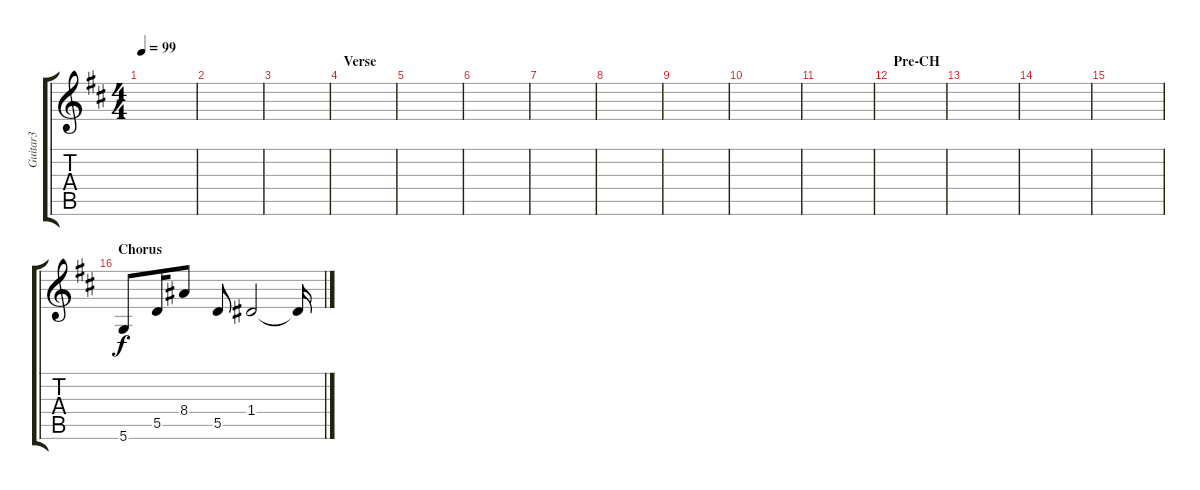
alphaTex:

\track ("Guitar3" "Guitar3") {instrument electricguitarjazz}
\staff {score tabs}
\tuning (E4 B3 G3 D3 A2 D2) {hide}
\ts (4 4)
\tempo 99
\clef g2
\ks d
|
|
|
\section ("" "Verse")
|
|
|
|
|
|
|
|
\section ("" "Pre-CH")
|
|
|
|
\section ("" "Chorus")
5.6.8 5.5.16 8.4.8 5.5.8 1.4.2 1.4{t}.16
